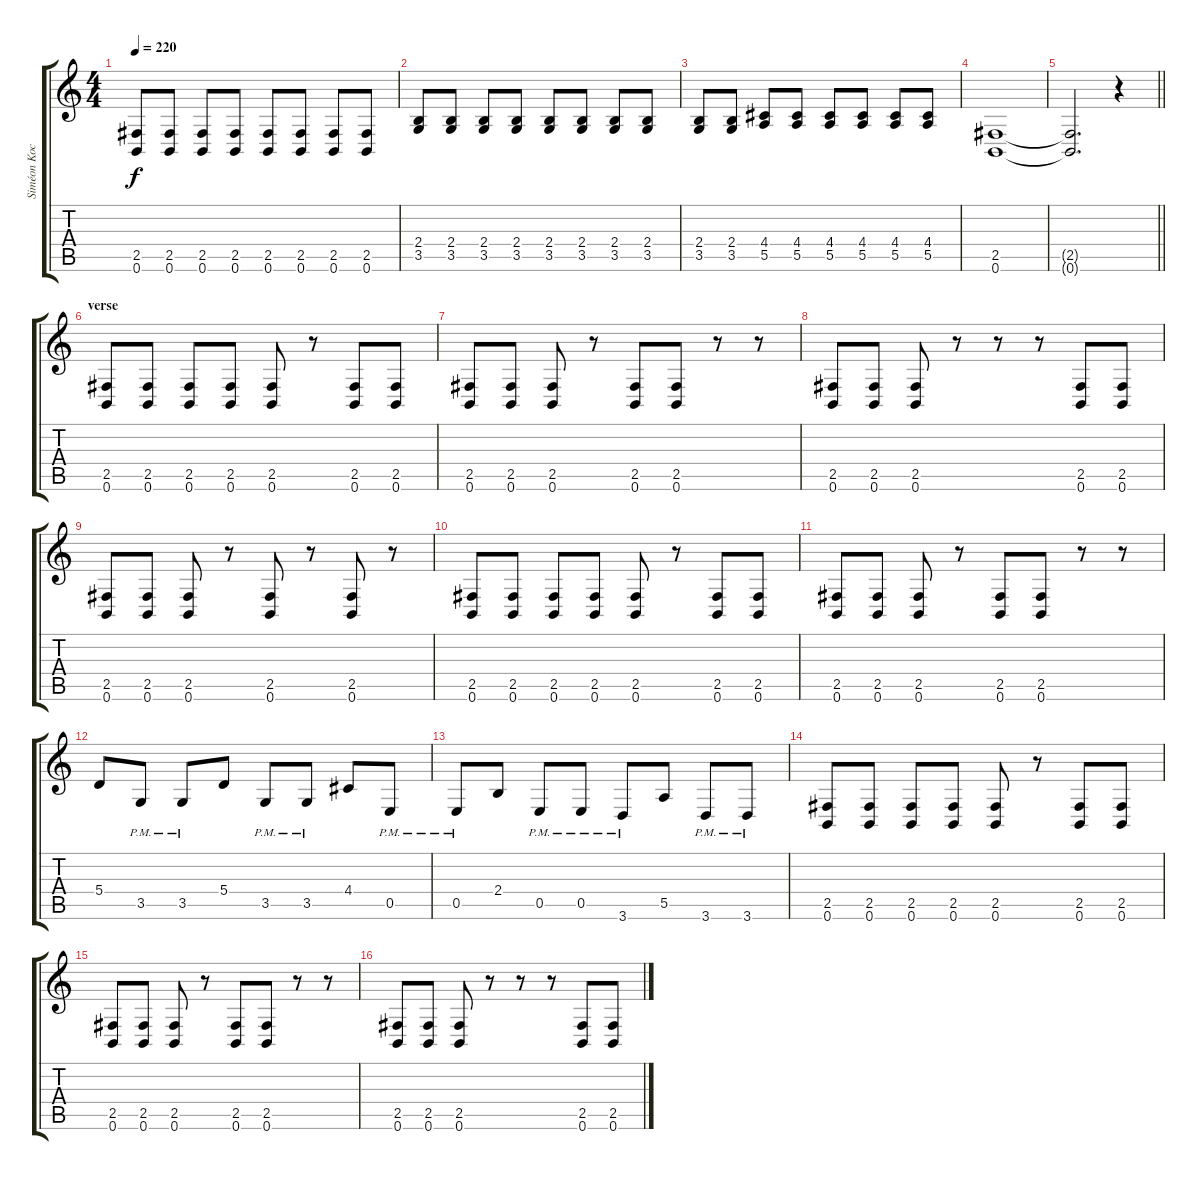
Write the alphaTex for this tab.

\track ("Siméon Koch" "Siméon Koc") {instrument distortionguitar}
\staff {score tabs}
\tuning (B3 Gb3 D3 A2 E2 B1) {hide}
\ts (4 4)
\tempo 220
\clef g2
\ks c
(2.5 0.6).8{dy f} (2.5 0.6).8 (2.5 0.6).8 (2.5 0.6).8 (2.5 0.6).8 (2.5 0.6).8 (2.5 0.6).8 (2.5 0.6).8 |
(2.4 3.5).8 (2.4 3.5).8 (2.4 3.5).8 (2.4 3.5).8 (2.4 3.5).8 (2.4 3.5).8 (2.4 3.5).8 (2.4 3.5).8 |
(2.4 3.5).8 (2.4 3.5).8 (4.4 5.5).8 (4.4 5.5).8 (4.4 5.5).8 (4.4 5.5).8 (4.4 5.5).8 (4.4 5.5).8 |
(2.5 0.6).1 |
\barLineRight lightlight
(2.5{t} 0.6{t}).2{d} r.4 |
\section ("" "verse")
(2.5 0.6).8 (2.5 0.6).8 (2.5 0.6).8 (2.5 0.6).8 (2.5 0.6).8 r.8 (2.5 0.6).8 (2.5 0.6).8 |
(2.5 0.6).8 (2.5 0.6).8 (2.5 0.6).8 r.8 (2.5 0.6).8 (2.5 0.6).8 r.8 r.8 |
(2.5 0.6).8 (2.5 0.6).8 (2.5 0.6).8 r.8 r.8 r.8 (2.5 0.6).8 (2.5 0.6).8 |
(2.5 0.6).8 (2.5 0.6).8 (2.5 0.6).8 r.8 (2.5 0.6).8 r.8 (2.5 0.6).8 r.8 |
(2.5 0.6).8 (2.5 0.6).8 (2.5 0.6).8 (2.5 0.6).8 (2.5 0.6).8 r.8 (2.5 0.6).8 (2.5 0.6).8 |
(2.5 0.6).8 (2.5 0.6).8 (2.5 0.6).8 r.8 (2.5 0.6).8 (2.5 0.6).8 r.8 r.8 |
5.4.8 3.5{pm}.8 3.5{pm}.8 5.4.8 3.5{pm}.8 3.5{pm}.8 4.4.8 0.5{pm}.8 |
0.5{pm}.8 2.4.8 0.5{pm}.8 0.5{pm}.8 3.6{pm}.8 5.5.8 3.6{pm}.8 3.6{pm}.8 |
(2.5 0.6).8{volume 15} (2.5 0.6).8 (2.5 0.6).8 (2.5 0.6).8 (2.5 0.6).8 r.8 (2.5 0.6).8 (2.5 0.6).8 |
(2.5 0.6).8 (2.5 0.6).8 (2.5 0.6).8 r.8 (2.5 0.6).8 (2.5 0.6).8 r.8 r.8 |
(2.5 0.6).8 (2.5 0.6).8 (2.5 0.6).8 r.8 r.8 r.8 (2.5 0.6).8 (2.5 0.6).8
